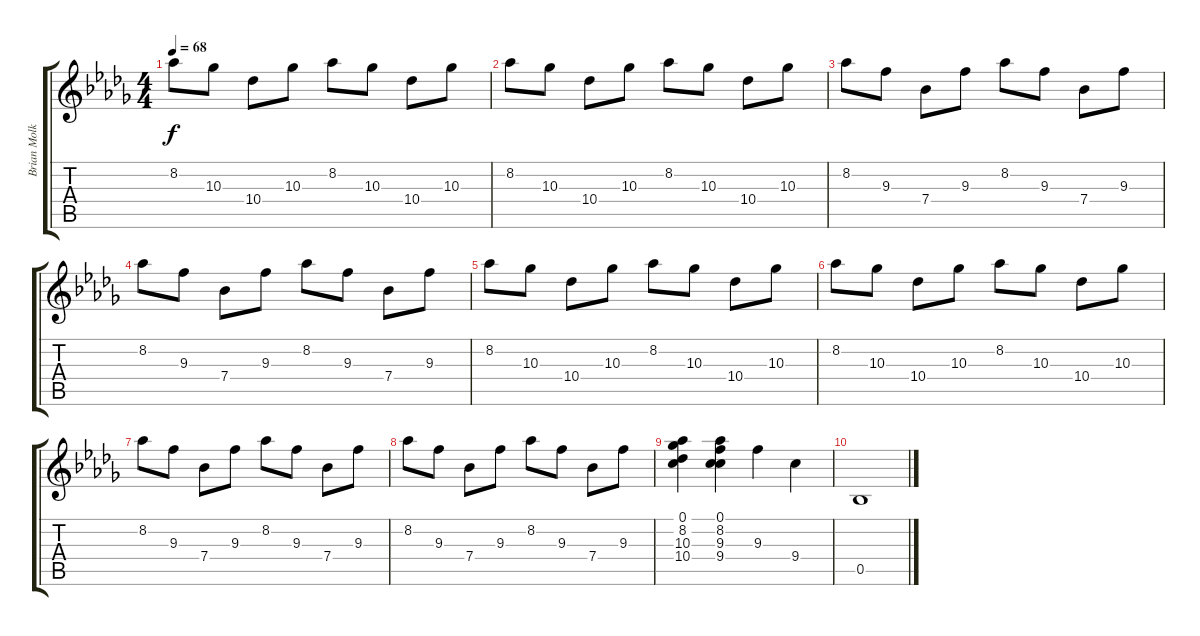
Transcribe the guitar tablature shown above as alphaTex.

\track ("Brian Molko (FA#D#G#CC)" "Brian Molk") {instrument electricguitarclean}
\staff {score tabs}
\tuning (C4 C4 Ab3 Eb3 Bb2 F2) {hide}
\ts (4 4)
\tempo 68
\clef g2
\ks bbminor
8.2.8{dy f} 10.3.8 10.4.8 10.3.8 8.2.8 10.3.8 10.4.8 10.3.8 |
8.2.8 10.3.8 10.4.8 10.3.8 8.2.8 10.3.8 10.4.8 10.3.8 |
8.2.8 9.3.8 7.4.8 9.3.8 8.2.8 9.3.8 7.4.8 9.3.8 |
8.2.8 9.3.8 7.4.8 9.3.8 8.2.8 9.3.8 7.4.8 9.3.8 |
8.2.8 10.3.8 10.4.8 10.3.8 8.2.8 10.3.8 10.4.8 10.3.8 |
8.2.8 10.3.8 10.4.8 10.3.8 8.2.8 10.3.8 10.4.8 10.3.8 |
8.2.8 9.3.8 7.4.8 9.3.8 8.2.8 9.3.8 7.4.8 9.3.8 |
8.2.8 9.3.8 7.4.8 9.3.8 8.2.8 9.3.8 7.4.8 9.3.8 |
(0.1 8.2 10.3 10.4).4 (0.1 8.2 9.3 9.4).4 9.3.4 9.4.4 |
0.5.1
